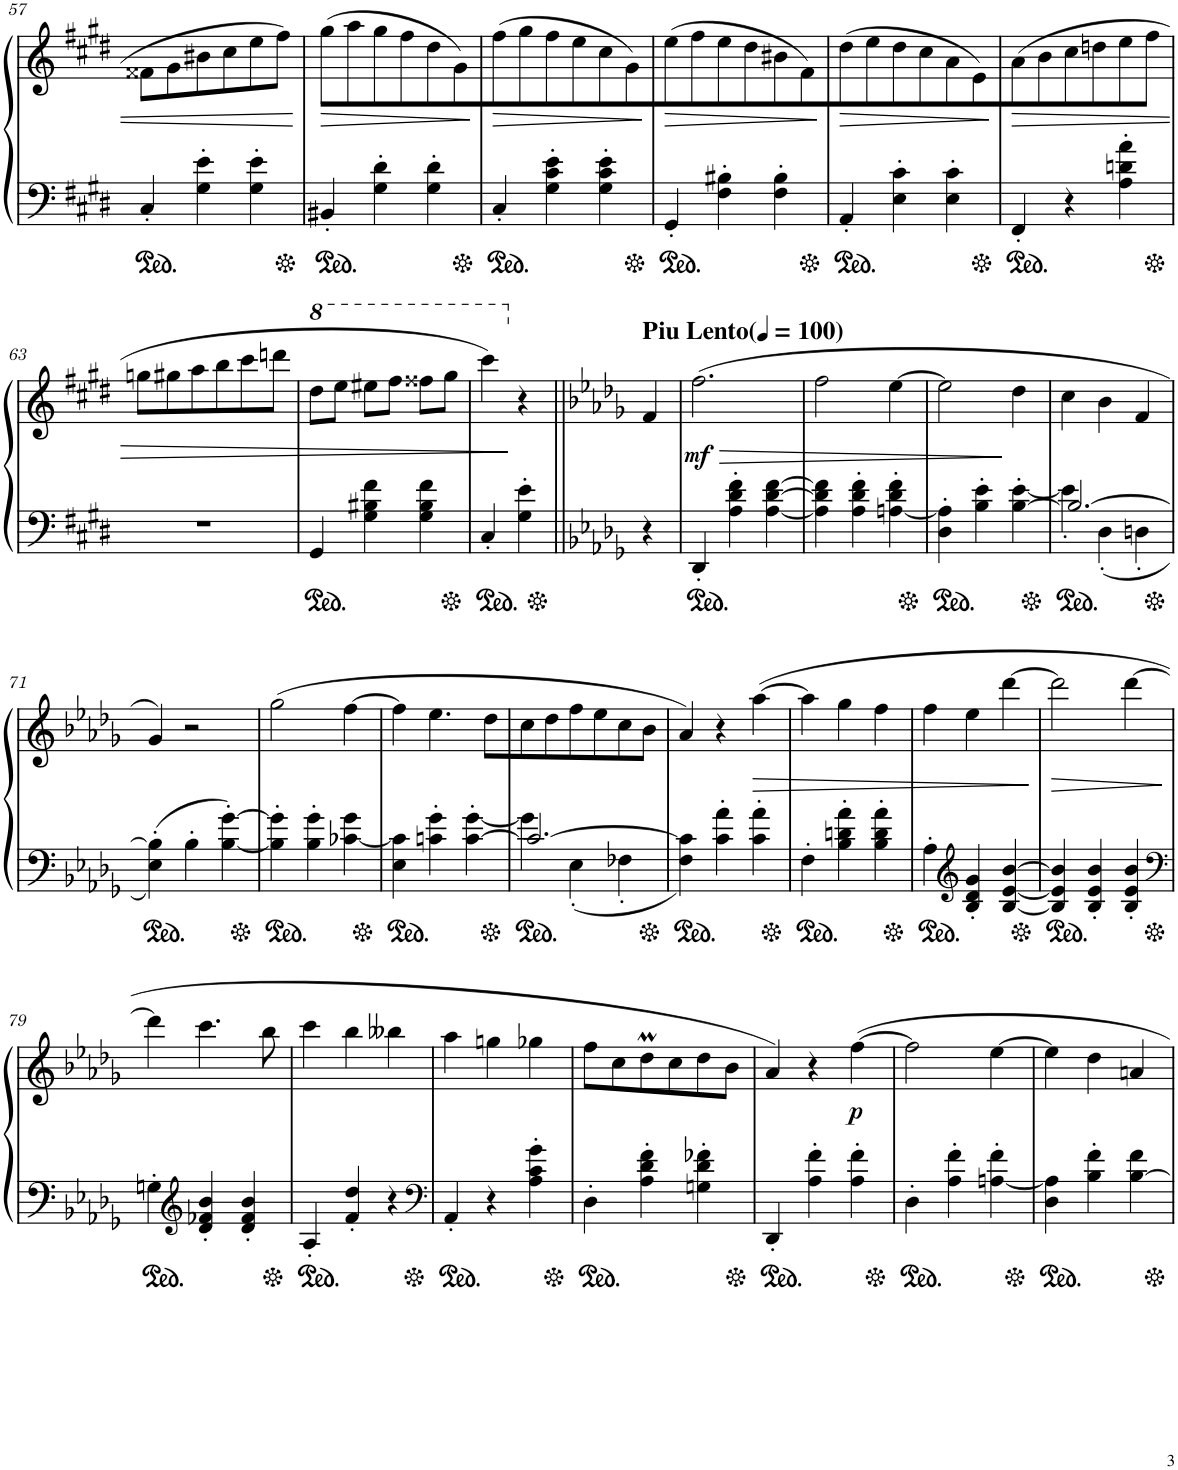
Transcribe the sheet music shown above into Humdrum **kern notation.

**kern	**kern	**dynam
*part1	*part1	*part1
*staff2	*staff1	*staff1/2
*I"Piano	*	*
*I'Pno.	*	*
!!LO:PB:g=z
*clefF4	*clefG2	*
*k[f#c#g#d#]	*k[f#c#g#d#]	*
*M3/4	*M3/4	*
=57	=57	=57
4C#'/	8f##X\L	.
.	8g#\	.
4G#\' 4e\'	8b#X\	.
.	8cc#\	.
4G#\' 4e\'	8ee\	.
.	8ff#\J	.
=58	=58	=58
!	!	!LO:HP:b
4BB#X'/	(8gg#\L	>
.	8aa\	.
4G#\' 4d#\'	8gg#\	.
.	8ff#\	.
4G#\' 4d#\'	8dd#\	.
.	8g#\)	.
.	.	]
=59	=59	=59
!	!	!LO:HP:b
4C#'/	(8ff#\	>
.	8gg#\	.
4G#\' 4c#\' 4e\'	8ff#\	.
.	8ee\	.
4G#\' 4c#\' 4e\'	8cc#\	.
.	8g#\)	.
.	.	]
=60	=60	=60
!	!	!LO:HP:b
4GG#'/	(8ee\	>
.	8ff#\	.
4F#\' 4B#X\'	8ee\	.
.	8dd#\	.
4F#\' 4B#\'	8b#X\	.
.	8f#\)	.
.	.	]
=61	=61	=61
!	!	!LO:HP:b
4AA'/	(8dd#\	>
.	8ee\	.
4E\' 4c#\'	8dd#\	.
.	8cc#\	.
4E\' 4c#\'	8a\	.
.	8e\)	.
.	.	]
=62	=62	=62
!	!	!LO:HP:b
4FF#'/	(8a\	>
.	8b\	.
4r	8cc#\	.
.	8ddn\	.
4A\' 4dn\' 4a\'	8ee\	.
.	8ff#\J	.
!!LO:LB:g=z
=63	=63	=63
2.r	8ggn\L	.
.	8gg#X\	.
.	8aa\	.
.	8bb\	.
.	8ccc#\	.
.	8dddn\J	.
=64	=64	=64
*	*8va	*
4GG#/	8ddd#\L	.
.	8eee\J	.
4G#\ 4B#X\ 4f#\	8eee#X\L	.
.	8fff#\J	.
4G#\ 4B#\ 4f#\	8fff##X\L	.
.	8ggg#\J	.
=65	=65	=65
4C#'/	4cccc#\)	.
*	*X8va	*
4G#\' 4e\'	4r	]
=66||	=66||	=66||
*k[b-e-a-d-g-]	*k[b-e-a-d-g-]	*
*	*MM100	*
!	!LO:TX:a:B:t=Piu Lento	!
4r	4f/	.
=67	=67	=67
!	!	!LO:HP:b
!	!	!LO:DY:n=1:b
4DD-'/	(2.ff\	> mf
4A-\' 4d-\' 4f\'	.	.
[4A-\ [4d-\ [4f\	.	.
=68	=68	=68
4A-\] 4d-\] 4f\]	2ff\	.
4A-\' 4d-\' 4f\'	.	.
[4An\' 4d-\' 4f\'	[4ee-\	.
=69	=69	=69
4D-\' 4A\]'	2ee-\]	.
4B-\' 4e-\'	.	.
[4B-\' [4e-\'	4dd-\	]
=70	=70	=70
*^	*	*
2.B-/_	4e-'\]	4cc\	.
.	4D-'\	4b-\	.
.	4Dn'\	4f/	.
*v	*v	*	*
!!LO:LB:g=z
=71	=71	=71
4E-\' 4B-\]'	4g-/)	.
4B-'\	2r	.
[4B-\' [4g-\'	.	.
=72	=72	=72
4B-\]' 4g-\]'	(2gg-\	.
4B-\' 4g-\'	.	.
[4c-X\ 4g-\	[4ff\	.
=73	=73	=73
4E-\ 4c-\]	4ff\]	.
4cn\' 4g-\'	4.ee-\	.
[4c\' [4g-\'	.	.
.	8dd-\L	.
=74	=74	=74
*^	*	*
2.c/_	4g-\]	8cc\	.
.	.	8dd-\	.
.	4E-'\	8ff\	.
.	.	8ee-\	.
.	4F-X'\	8cc\	.
.	.	8b-\J	.
*v	*v	*	*
=75	=75	=75
4F\ 4c\]	4a-/)	.
4c\' 4a-\'	4r	.
!	!	!LO:HP:b
4c\' 4a-\'	([4aa-\	>
=76	=76	=76
4F'\	4aa-\]	.
4B-\' 4dn\' 4a-\'	4gg-\	.
4B-\' 4d\' 4a-\'	4ff\	.
=77	=77	=77
4A-'\	4ff\	.
*clefG2	*	*
4B-/' 4d-/' 4g-/'	4ee-\	.
[4B-/ [4e-/ [4b-/	[4ddd-\	.
.	.	]
=78	=78	=78
!	!	!LO:HP:b
4B-/] 4e-/] 4b-/]	2ddd-\]	>
4B-/' 4e-/' 4b-/'	.	.
4B-/' 4e-/' 4b-/'	[4ddd-\	.
.	.	]
!!LO:LB:g=z
=79	=79	=79
*clefF4	*	*
4Gn'\	4ddd-\]	.
*clefG2	*	*
4d-/' 4f-X/' 4b-/'	4.ccc\	.
4d-/' 4f-/' 4b-/'	.	.
.	8bb-\	.
=80	=80	=80
4A-'/	4ccc\	.
4f/' 4dd-/'	4bb-\	.
4r	4bb--X\	.
=81	=81	=81
*clefF4	*	*
4AA-'/	4aa-\	.
4r	4ggn\	.
4A-\' 4c\' 4g-\'	4gg-X\	.
=82	=82	=82
4D-'\	8ff\L	.
.	8cc\	.
4A-\' 4d-\' 4f\'	8dd-M\	.
.	8cc\	.
4Gn\' 4d-\' 4f-X\'	8dd-\	.
.	8b-\J	.
=83	=83	=83
4DD-'/	4a-/)	.
4A-\' 4f\'	4r	.
!	!	!LO:DY:b
4A-\' 4f\'	[4ff\	p
=84	=84	=84
4D-'\	2ff\]	.
4A-\' 4f\'	.	.
[4An\' 4f\'	[4ee-\	.
=85	=85	=85
4D-\ 4A\]	4ee-\]	.
4B-\' 4f\'	4dd-\	.
[4B-\ 4f\	4an/	.
=	=	=
*-	*-	*-
